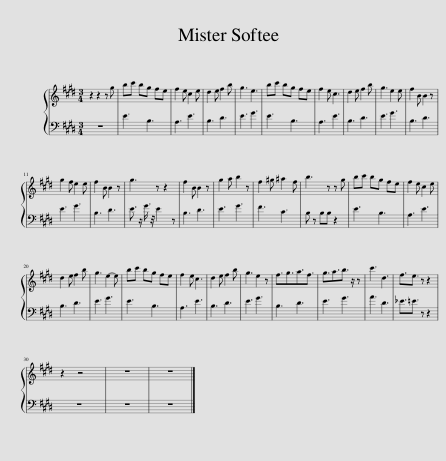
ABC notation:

X:1
%%score { 1 | 2 }
L:1/8
M:3/4
I:linebreak $
K:E
V:1 treble
V:2 bass
V:1
 z2 z2 z g | bc' bg fe | f2 e c2 e | d2 e f2 b | g3 e3 | %5
 bc' bg fe | f2 e c3 | d2 e f2 b | g3 e2 e | f2 B B2 z |$ %10
 g2 f e2 e | f2 B B2 z | g3 z z2 | f2 B B2 z | g2 a b2 z | %15
 f2 ^g ^a2 f | b3 z z g | bc' bg fe | f2 e c2 e |$ d2 e f2 b | %20
 g3 e2- e | bc' bg fe | f2 e c3 | d2 e f2 b | g3 e2 z | %25
 f3/2g3/2a3/2f3/2 | g3/2a3/2b3/2 z/ z | c'3 d3 | f3/2e3/2 z z2 |$ z2 z4 | %30
 z6 | z6 |] %32
V:2
 z6 | E3 B,3 | A,3 E3 | B,3 D3 | E3 G3 | %5
 E3 B,3 | A,3 E3 | B,3 D3 | E3 G3 | B,3 D3 |$ %10
 E3 G3 | B,3 D3 | E3/2 z/ G3/4 z/4 E2 z | B,3 D3 | E3 G3 | %15
 F3 C3 | B, z B,B, z2 | E3 B,3 | A,3 E3 |$ B,3 D3 | %20
 E3 G3 | E3 B,3 | A,3 E3 | B,3 D3 | E3 G3 | %25
 B,3 D3 | E3 G3 | A3 D3 | _E3/2=E3/2 z z2 |$ z6 | %30
 z6 | z6 |] %32
